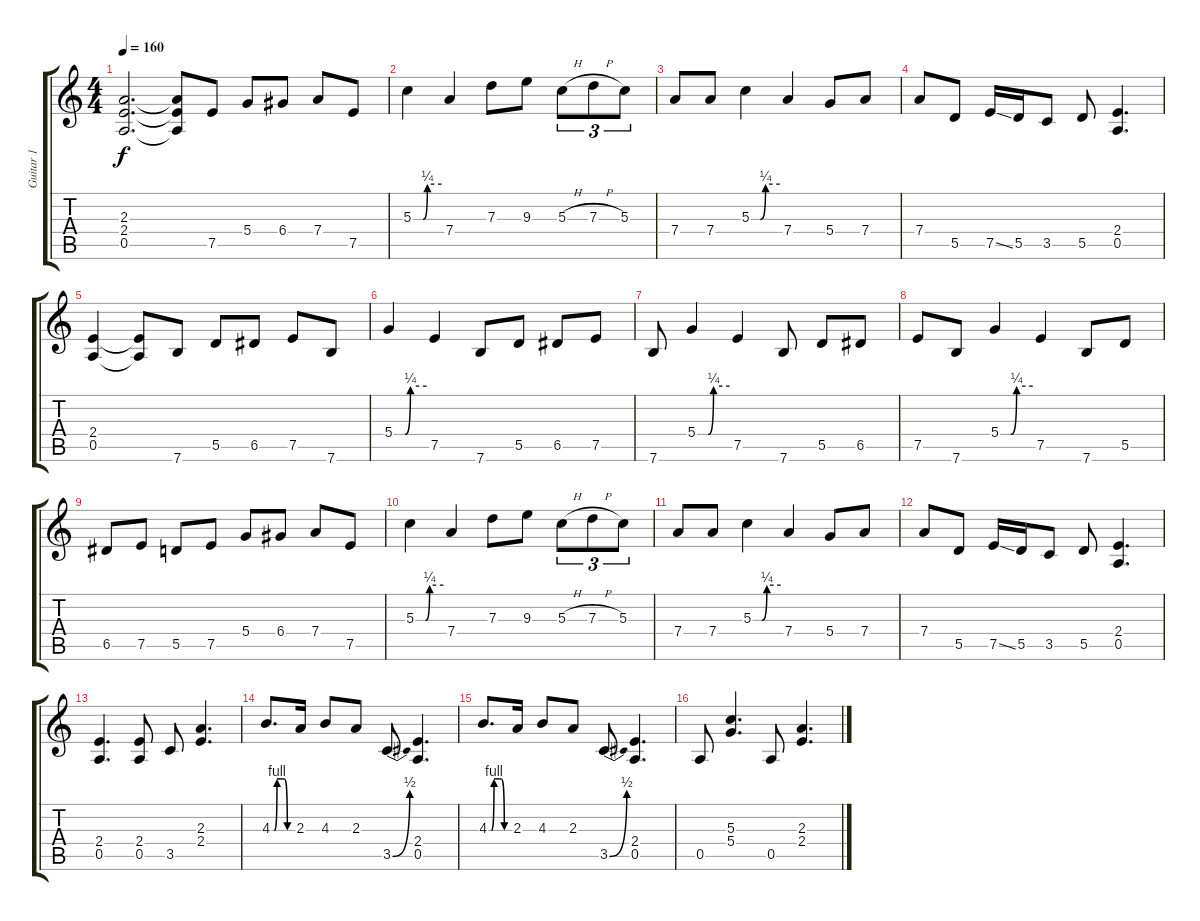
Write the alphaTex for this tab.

\track ("Guitar 1" "Guitar 1") {mute instrument overdrivenguitar}
\staff {score tabs}
\tuning (E4 B3 G3 D3 A2 E2) {hide}
\ts (4 4)
\tempo 160
\clef g2
\ks c
(2.3{t} 2.4{t} 0.5{t}).2{d dy f} (2.3{t} 2.4{t} 0.5{t}).8 7.5.8{volume 15 instrument overdrivenguitar} 5.4.8 6.4.8 7.4.8 7.5.8 |
5.3{be (custom 0 0 10 0 21 0 30 1 60 1)}.4 7.4.4 7.3.8 9.3.8 5.3{h}.8{tu (3 2)} 7.3{h}.8{tu (3 2)} 5.3.8{tu (3 2)} |
7.4.8 7.4.8 5.3{be (custom 0 0 19 0 30 1 60 1)}.4 7.4.4 5.4.8 7.4.8 |
7.4.8 5.5.8 7.5{ss}.16 5.5.16 3.5.8 5.5.8 (2.4 0.5).4{d} |
(2.4 0.5).4 (2.4{t} 0.5{t}).8 7.6.8 5.5.8 6.5.8 7.5.8 7.6.8 |
5.4{be (custom 0 0 20 0 30 1 60 1)}.4 7.5.4 7.6.8 5.5.8 6.5.8 7.5.8 |
7.6.8 5.4{be (custom 0 0 20 0 30 1 60 1)}.4 7.5.4 7.6.8 5.5.8 6.5.8 |
7.5.8 7.6.8 5.4{be (custom 0 0 19 0 30 1 60 1)}.4 7.5.4 7.6.8 5.5.8 |
6.5.8 7.5.8 5.5.8 7.5.8 5.4.8 6.4.8 7.4.8 7.5.8 |
5.3{be (custom 0 0 10 0 21 0 30 1 60 1)}.4 7.4.4 7.3.8 9.3.8 5.3{h}.8{tu (3 2)} 7.3{h}.8{tu (3 2)} 5.3.8{tu (3 2)} |
7.4.8 7.4.8 5.3{be (custom 0 0 19 0 30 1 60 1)}.4 7.4.4 5.4.8 7.4.8 |
7.4.8 5.5.8 7.5{ss}.16 5.5.16 3.5.8 5.5.8 (2.4 0.5).4{d} |
(2.4 0.5).4{d} (2.4 0.5).8 3.5.8 (2.3 2.4).4{d} |
4.3{be (custom 0 0 7 0 15 4 30 4 36 4 45 0 60 0)}.8{d} 2.3.16 4.3.8 2.3.8 3.5{be (bend 0 0 60 2)}.8 (2.4 0.5).4{d} |
4.3{be (custom 0 0 7 0 15 4 30 4 36 4 45 0 60 0)}.8{d} 2.3.16 4.3.8 2.3.8 3.5{be (bend 0 0 60 2)}.8 (2.4 0.5).4{d} |
0.5.8 (5.3 5.4).4{d} 0.5.8 (2.3 2.4).4{d}
